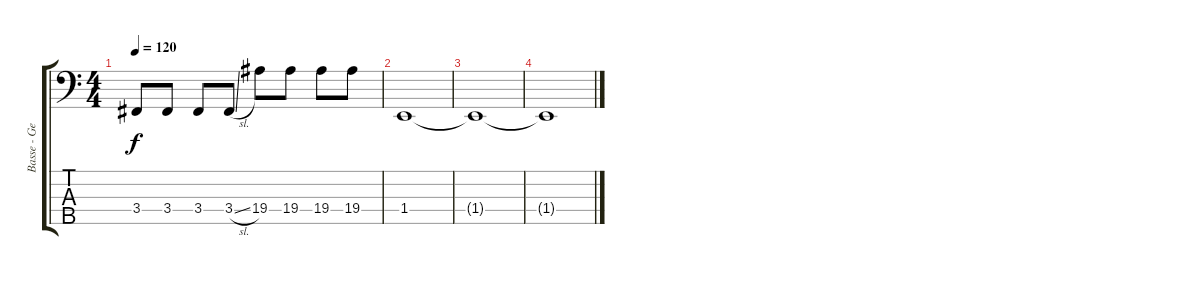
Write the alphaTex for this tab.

\track ("Basse - Georg" "Basse - Ge") {instrument electricbassfinger}
\staff {score tabs}
\tuning (Gb2 Db2 Ab1 Eb1 Bb0) {hide}
\ts (4 4)
\tempo 120
\clef f4
\ks c
3.4.8{dy f} 3.4.8 3.4.8 3.4{sl}.8 19.4.8 19.4.8 19.4.8 19.4.8 |
1.4.1 |
1.4{t}.1{volume 2} |
1.4{t}.1
